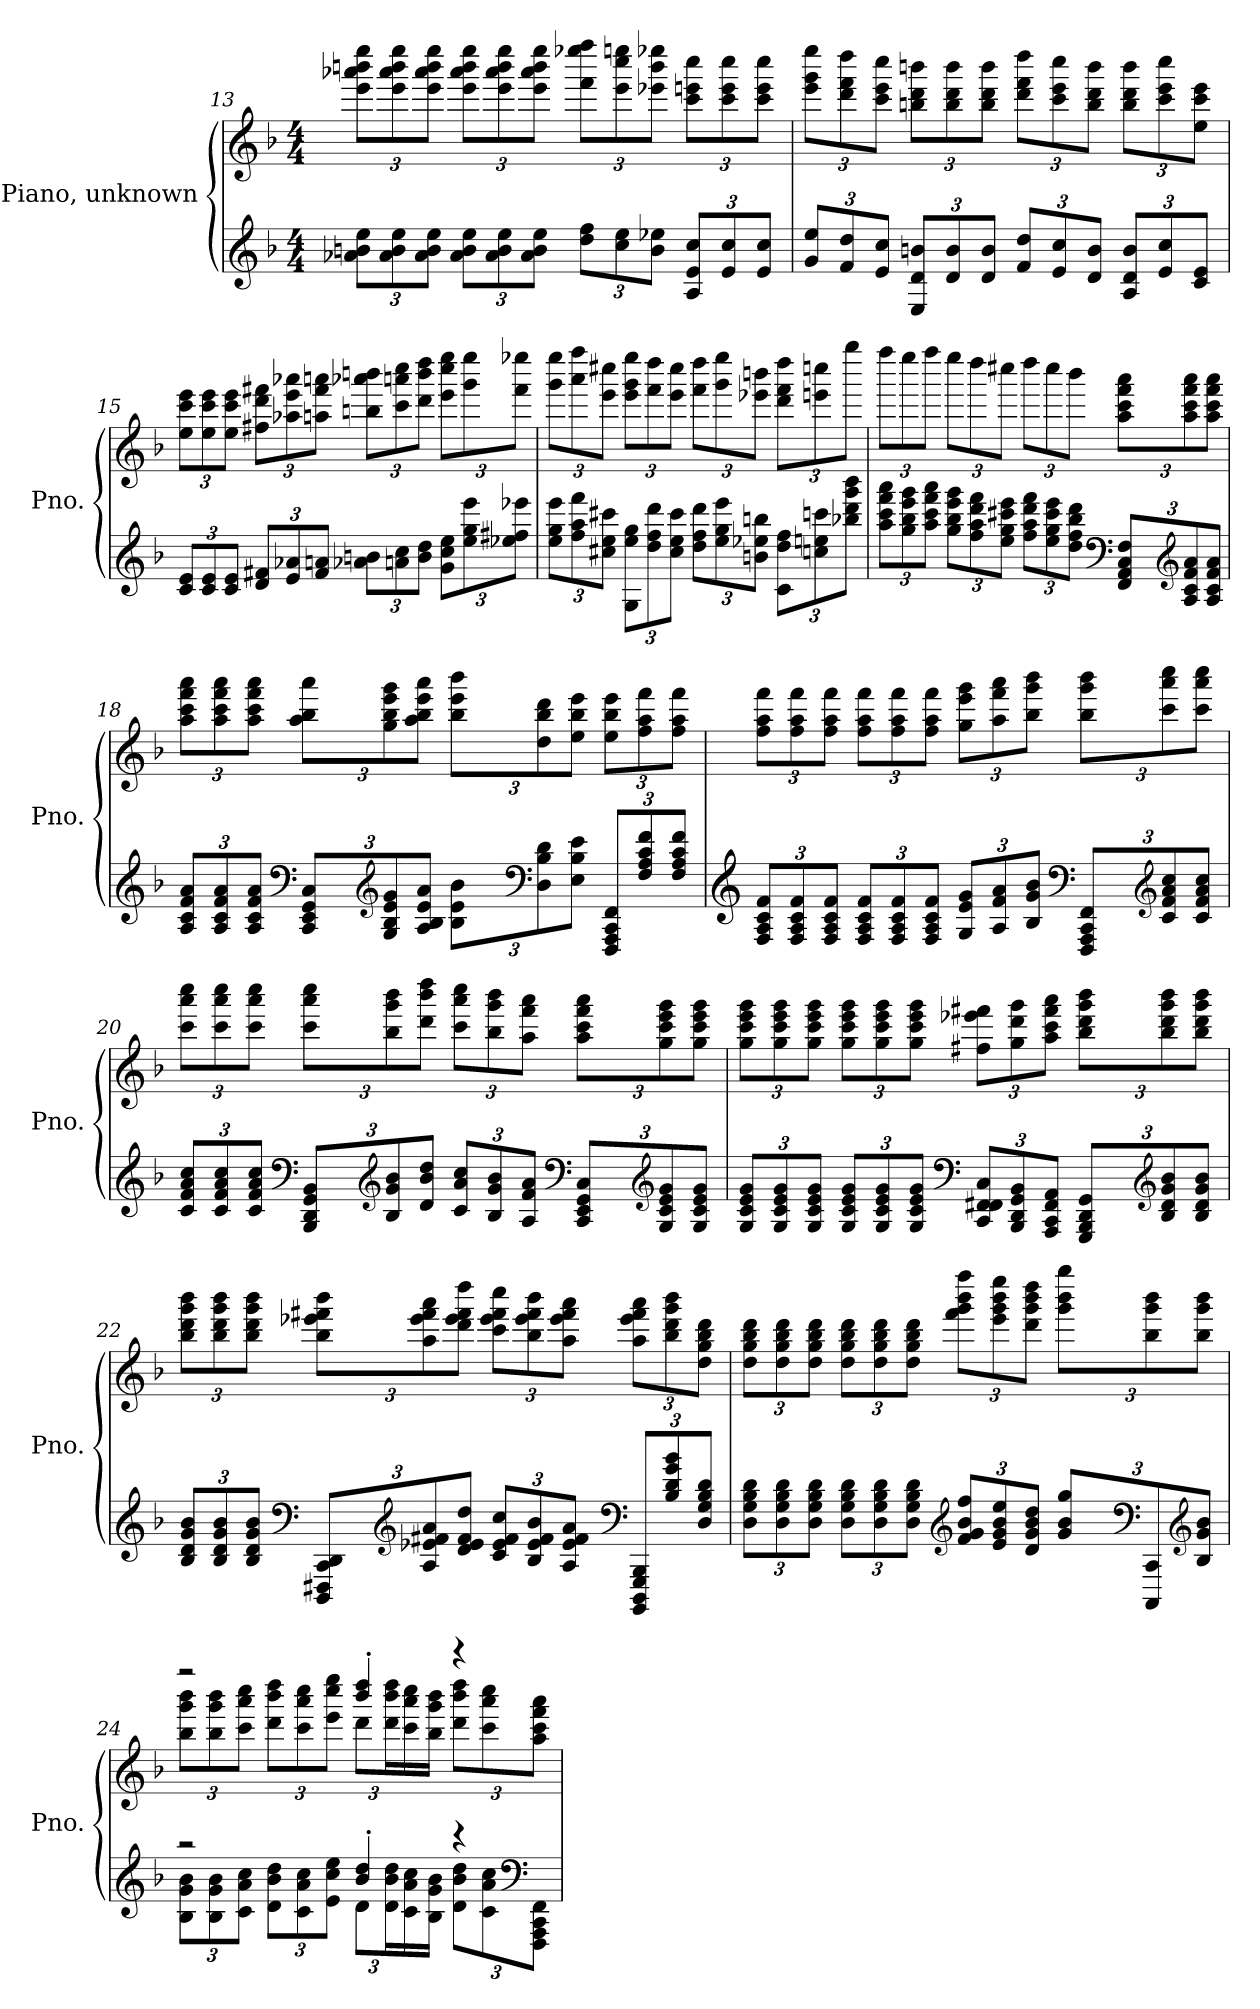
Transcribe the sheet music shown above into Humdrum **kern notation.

**kern	**kern
*part1	*part1
*staff2	*staff1
*I"Piano, unknown	*
*I'Pno.	*
!!LO:LB:g=z
*clefG2	*clefG2
*k[b-]	*k[b-]
*M4/4	*M4/4
*Xbrackettup	*Xbrackettup
=13	=13
12a-X\ 12bn\ 12ee\L	12eee\ 12aaa-X\ 12bbbn\ 12eeee\L
12a-\ 12b\ 12ee\	12eee\ 12aaa-\ 12bbb\ 12eeee\
12a-\ 12b\ 12ee\J	12eee\ 12aaa-\ 12bbb\ 12eeee\J
12a-\ 12b\ 12ee\L	12eee\ 12aaa-\ 12bbb\ 12eeee\L
12a-\ 12b\ 12ee\	12eee\ 12aaa-\ 12bbb\ 12eeee\
12a-\ 12b\ 12ee\J	12eee\ 12aaa-\ 12bbb\ 12eeee\J
12dd\ 12ff\L	12fff\ 12eeee-X\ 12ffff\L
12cc\ 12ee\	12eee\ 12cccc\ 12eeeen\
12b\ 12ee-X\J	12eee-X\ 12bbb\ 12eeee-X\J
12A/ 12e/ 12cc/L	12ccc\ 12eeen\ 12cccc\L
12e/ 12cc/	12ccc\ 12eee\ 12cccc\
12e/ 12cc/J	12ccc\ 12eee\ 12cccc\J
=14	=14
12g/ 12ee/L	12eee\ 12ggg\ 12eeee\L
12f/ 12dd/	12ddd\ 12fff\ 12dddd\
12e/ 12cc/J	12ccc\ 12eee\ 12cccc\J
12E/ 12d/ 12bn/L	12bbn\ 12ddd\ 12bbbn\L
12d/ 12b/	12bb\ 12ddd\ 12bbb\
12d/ 12b/J	12bb\ 12ddd\ 12bbb\J
12f/ 12dd/L	12ddd\ 12fff\ 12dddd\L
12e/ 12cc/	12ccc\ 12eee\ 12cccc\
12d/ 12b/J	12bb\ 12ddd\ 12bbb\J
12A/ 12d/ 12b/L	12bb\ 12ddd\ 12bbb\L
12e/ 12cc/	12ccc\ 12eee\ 12cccc\
12c/ 12e/J	12ee\ 12ccc\ 12eee\J
!!LO:LB:g=z
=15	=15
12c/ 12e/L	12ee\ 12ccc\ 12eee\L
12c/ 12e/	12ee\ 12ccc\ 12eee\
12c/ 12e/J	12ee\ 12ccc\ 12eee\J
12d/ 12f#X/L	12ff#X\ 12ddd\ 12fff#X\L
12e/ 12a-X/	12aa-X\ 12eee\ 12aaa-X\
12f#/ 12an/J	12aan\ 12fff#\ 12aaan\J
12a-X\ 12bn\L	12bbn\ 12aaa-X\ 12bbbn\L
12an\ 12cc\	12ccc\ 12aaan\ 12cccc\
12b\ 12dd\J	12ddd\ 12bbb\ 12dddd\J
12g\ 12cc\ 12ee\L	12eee\ 12cccc\ 12eeee\L
12ee\ 12gg\ 12eee\	12ggg\ 12eeee\
12ee-X\ 12ff#X\ 12eee-X\J	12fff#\ 12eeee-X\J
=16	=16
12ee\ 12gg\ 12eee\L	12ggg\ 12eeee\L
12ff\ 12aa\ 12fff\	12aaa\ 12ffff\
12cc#X\ 12ee\ 12ccc#X\J	12eee\ 12cccc#X\J
12G\ 12ee\ 12gg\L	12eee\ 12ggg\ 12eeee\L
12dd\ 12ff\ 12ddd\	12fff\ 12dddd\
12cc#\ 12ee\ 12ccc#\J	12eee\ 12cccc#\J
12dd\ 12ff\ 12ddd\L	12fff\ 12dddd\L
12ee\ 12gg\ 12eee\	12ggg\ 12eeee\
12bn\ 12ee-X\ 12bbn\J	12eee-X\ 12bbbn\J
12c\ 12dd\ 12ff\L	12ddd\ 12fff\ 12dddd\L
12ccn\ 12een\ 12cccn\	12eeen\ 12ccccn\
12bb-X\ 12ddd\ 12ggg\ 12bbb-\J	12gggg\J
!!LO:LB:g=z
=17	=17
12aa\ 12ccc\ 12fff\ 12aaa\L	12ffff\L
12gg\ 12bb-\ 12eee\ 12ggg\	12eeee\
12aa\ 12ccc\ 12fff\ 12aaa\J	12ffff\J
12gg\ 12bb-\ 12eee\ 12ggg\L	12eeee\L
12ff\ 12aa\ 12ddd\ 12fff\	12dddd\
12ee\ 12gg\ 12ccc#X\ 12eee\J	12cccc#X\J
12ff\ 12aa\ 12ddd\ 12fff\L	12dddd\L
12ee\ 12gg\ 12ccc#\ 12eee\	12cccc#\
12dd\ 12ff\ 12bb-\ 12ddd\J	12bbb-\J
*clefF4	*
12FF/ 12AA/ 12C/ 12F/L	12aa\ 12ccc\ 12fff\ 12aaa\L
*clefG2	*
12A/ 12c/ 12f/ 12a/	12aa\ 12ccc\ 12fff\ 12aaa\
12A/ 12c/ 12f/ 12a/J	12aa\ 12ccc\ 12fff\ 12aaa\J
=18	=18
12A/ 12c/ 12f/ 12a/L	12aa\ 12ccc\ 12fff\ 12aaa\L
12A/ 12c/ 12f/ 12a/	12aa\ 12ccc\ 12fff\ 12aaa\
12A/ 12c/ 12f/ 12a/J	12aa\ 12ccc\ 12fff\ 12aaa\J
*clefF4	*
12CC/ 12EE/ 12GG/ 12C/L	12aa\ 12bb-\ 12aaa\L
*clefG2	*
12G/ 12B-/ 12e/ 12g/	12gg\ 12bb-\ 12eee\ 12ggg\
12A/ 12B-/ 12e/ 12a/J	12aa\ 12bb-\ 12eee\ 12aaa\J
12B-\ 12e\ 12b-\L	12bb-\ 12eee\ 12bbb-\L
*clefF4	*
12D\ 12B-\ 12d\	12dd\ 12bb-\ 12ddd\
12E\ 12B-\ 12e\J	12ee\ 12bb-\ 12eee\J
12FFF/ 12AAA/ 12CC/ 12FF/L	12ee\ 12bb-\ 12eee\L
12F/ 12A/ 12c/ 12f/	12ff\ 12aa\ 12fff\
12F/ 12A/ 12c/ 12f/J	12ff\ 12aa\ 12fff\J
!!LO:LB:g=z
=19	=19
*clefG2	*
12F/ 12A/ 12c/ 12f/L	12ff\ 12aa\ 12fff\L
12F/ 12A/ 12c/ 12f/	12ff\ 12aa\ 12fff\
12F/ 12A/ 12c/ 12f/J	12ff\ 12aa\ 12fff\J
12F/ 12A/ 12c/ 12f/L	12ff\ 12aa\ 12fff\L
12F/ 12A/ 12c/ 12f/	12ff\ 12aa\ 12fff\
12F/ 12A/ 12c/ 12f/J	12ff\ 12aa\ 12fff\J
12G/ 12e/ 12g/L	12gg\ 12eee\ 12ggg\L
12A/ 12f/ 12a/	12aa\ 12fff\ 12aaa\
12B-/ 12g/ 12b-/J	12bb-\ 12ggg\ 12bbb-\J
*clefF4	*
12FFF/ 12AAA/ 12CC/ 12FF/L	12bb-\ 12ggg\ 12bbb-\L
*clefG2	*
12c/ 12f/ 12a/ 12cc/	12ccc\ 12aaa\ 12cccc\
12c/ 12f/ 12a/ 12cc/J	12ccc\ 12aaa\ 12cccc\J
=20	=20
12c/ 12f/ 12a/ 12cc/L	12ccc\ 12aaa\ 12cccc\L
12c/ 12f/ 12a/ 12cc/	12ccc\ 12aaa\ 12cccc\
12c/ 12f/ 12a/ 12cc/J	12ccc\ 12aaa\ 12cccc\J
*clefF4	*
12BBB-/ 12DD/ 12GG/ 12BB-/L	12ccc\ 12aaa\ 12cccc\L
*clefG2	*
12B-/ 12g/ 12b-/	12bb-\ 12ggg\ 12bbb-\
12d/ 12b-/ 12dd/J	12ddd\ 12bbb-\ 12dddd\J
12c/ 12a/ 12cc/L	12ccc\ 12aaa\ 12cccc\L
12B-/ 12g/ 12b-/	12bb-\ 12ggg\ 12bbb-\
12A/ 12f/ 12a/J	12aa\ 12fff\ 12aaa\J
*clefF4	*
12CC/ 12EE/ 12GG/ 12C/L	12aa\ 12ccc\ 12fff\ 12aaa\L
*clefG2	*
12G/ 12c/ 12e/ 12g/	12gg\ 12ccc\ 12eee\ 12ggg\
12G/ 12c/ 12e/ 12g/J	12gg\ 12ccc\ 12eee\ 12ggg\J
!!LO:LB:g=z
=21	=21
12G/ 12c/ 12e/ 12g/L	12gg\ 12ccc\ 12eee\ 12ggg\L
12G/ 12c/ 12e/ 12g/	12gg\ 12ccc\ 12eee\ 12ggg\
12G/ 12c/ 12e/ 12g/J	12gg\ 12ccc\ 12eee\ 12ggg\J
12G/ 12c/ 12e/ 12g/L	12gg\ 12ccc\ 12eee\ 12ggg\L
12G/ 12c/ 12e/ 12g/	12gg\ 12ccc\ 12eee\ 12ggg\
12G/ 12c/ 12e/ 12g/J	12gg\ 12ccc\ 12eee\ 12ggg\J
*clefF4	*
12CC/ 12FF/ 12FF#X/ 12C/L	12ff#X\ 12eee-X\ 12fff#X\L
12BBB-/ 12DD/ 12GG/ 12BB-/	12gg\ 12ddd\ 12ggg\
12AAA/ 12CC/ 12FF#/ 12AA/J	12aa\ 12ccc\ 12fff#\ 12aaa\J
12GGG/ 12BBB-/ 12DD/ 12GG/L	12bb-\ 12ddd\ 12ggg\ 12bbb-\L
*clefG2	*
12B-/ 12d/ 12g/ 12b-/	12bb-\ 12ddd\ 12ggg\ 12bbb-\
12B-/ 12d/ 12g/ 12b-/J	12bb-\ 12ddd\ 12ggg\ 12bbb-\J
!!LO:PB:g=z
=22	=22
12B-/ 12d/ 12g/ 12b-/L	12bb-\ 12ddd\ 12ggg\ 12bbb-\L
12B-/ 12d/ 12g/ 12b-/	12bb-\ 12ddd\ 12ggg\ 12bbb-\
12B-/ 12d/ 12g/ 12b-/J	12bb-\ 12ddd\ 12ggg\ 12bbb-\J
*clefF4	*
12DDD/ 12FFF#X/ 12CC/ 12DD/L	12bb-\ 12eee-X\ 12fff#X\ 12bbb-\L
*clefG2	*
12A/ 12e-X/ 12f#X/ 12a/	12aa\ 12eee-\ 12fff#\ 12aaa\
12d/ 12e-/ 12f#/ 12dd/J	12ddd\ 12eee-\ 12fff#\ 12dddd\J
12c/ 12e-/ 12f#/ 12cc/L	12ccc\ 12eee-\ 12fff#\ 12cccc\L
12B-/ 12e-/ 12f#/ 12b-/	12bb-\ 12eee-\ 12fff#\ 12bbb-\
12A/ 12e-/ 12f#/ 12a/J	12aa\ 12eee-\ 12fff#\ 12aaa\J
*clefF4	*
12BBBB-/ 12DDD/ 12GGG/ 12BBB-/L	12aa\ 12eee-\ 12fff#\ 12aaa\L
12B-/ 12d/ 12g/ 12b-/	12bb-\ 12ddd\ 12ggg\ 12bbb-\
12D/ 12G/ 12B-/ 12d/J	12dd\ 12gg\ 12bb-\ 12ddd\J
!!LO:LB:g=z
=23	=23
12D\ 12G\ 12B-\ 12d\L	12dd\ 12gg\ 12bb-\ 12ddd\L
12D\ 12G\ 12B-\ 12d\	12dd\ 12gg\ 12bb-\ 12ddd\
12D\ 12G\ 12B-\ 12d\J	12dd\ 12gg\ 12bb-\ 12ddd\J
12D\ 12G\ 12B-\ 12d\L	12dd\ 12gg\ 12bb-\ 12ddd\L
12D\ 12G\ 12B-\ 12d\	12dd\ 12gg\ 12bb-\ 12ddd\
12D\ 12G\ 12B-\ 12d\J	12dd\ 12gg\ 12bb-\ 12ddd\J
*clefG2	*
12f/ 12g/ 12b-/ 12ff/L	12fff\ 12ggg\ 12bbb-\ 12ffff\L
12e/ 12g/ 12b-/ 12ee/	12eee\ 12ggg\ 12bbb-\ 12eeee\
12d/ 12g/ 12b-/ 12dd/J	12ddd\ 12ggg\ 12bbb-\ 12dddd\J
12g/ 12b-/ 12gg/L	12ggg\ 12bbb-\ 12gggg\L
*clefF4	*
12CCC/ 12CC/	12bb-\ 12ggg\ 12bbb-\
*clefG2	*
12B-/ 12g/ 12b-/J	12bb-\ 12ggg\ 12bbb-\J
=24	=24
*^	*^
2r	12B-\ 12g\ 12b-\L	2r	12bb-\ 12ggg\ 12bbb-\L
.	12B-\ 12g\ 12b-\	.	12bb-\ 12ggg\ 12bbb-\
.	12c\ 12a\ 12cc\J	.	12ccc\ 12aaa\ 12cccc\J
.	12d\ 12b-\ 12dd\L	.	12ddd\ 12bbb-\ 12dddd\L
.	12c\ 12a\ 12cc\	.	12ccc\ 12aaa\ 12cccc\
.	12e\ 12cc\ 12ee\J	.	12eee\ 12cccc\ 12eeee\J
4b-/' 4dd/'	12d\L	4bbb-/' 4dddd/'	12ddd\L
.	24d\ 24b-\ 24dd\L	.	24ddd\ 24bbb-\ 24dddd\L
.	16c\ 16a\ 16cc\	.	16ccc\ 16aaa\ 16cccc\
.	16B-\ 16g\ 16b-\JJ	.	16bb-\ 16ggg\ 16bbb-\JJ
4r	12d\ 12b-\ 12dd\L	4r	12ddd\ 12bbb-\ 12dddd\L
.	12c\ 12a\ 12cc\	.	12ccc\ 12aaa\ 12cccc\
*clefF4	*	*	*
.	12FFF\ 12AAA\ 12CC\ 12FF\J	.	12aa\ 12ccc\ 12fff\ 12aaa\J
*v	*v	*	*
*	*v	*v
=	=
*-	*-
